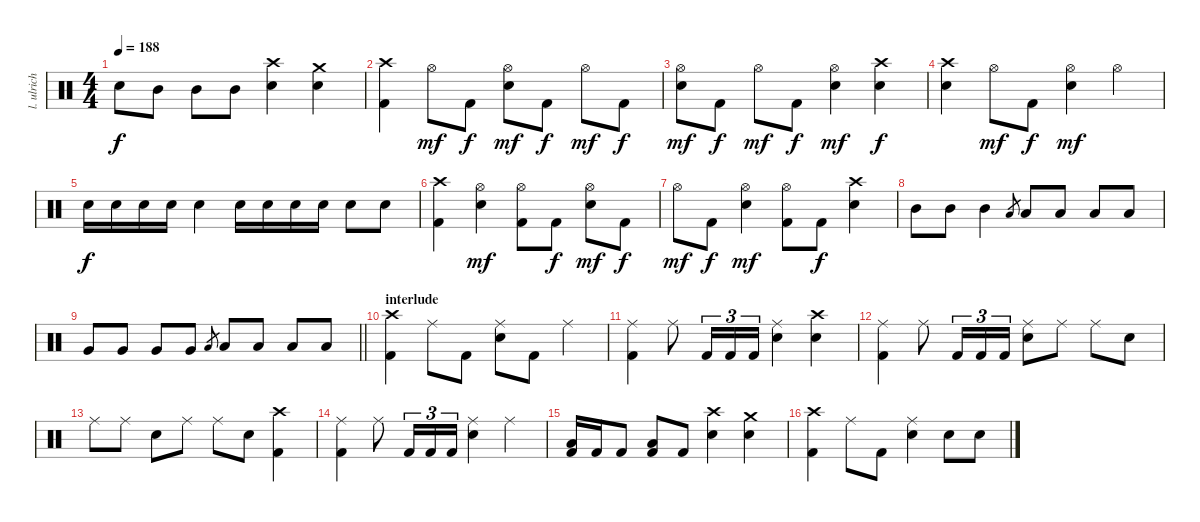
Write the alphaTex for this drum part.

\track ("l. ulrich - drums" "l. ulrich ") {instrument percussion}
\staff {score}
\articulation defaults
\ts (4 4)
\tempo 188
\clef neutral
\ks c "Snare (hit) 2".8{dy f} "Mid Tom (hit)".8 "Mid Tom (hit)".8 "Mid Tom (hit)".8
("Crash high (hit)" "Snare (hit) 2").4 ("Crash medium (hit)" "Snare (hit) 2").4 |
("Crash high (hit)" "Kick (hit) 2").4 "Hi-Hat (open)".8{dy mf} "Kick (hit) 2".8{dy f} ("Hi-Hat (open)" "Snare (hit) 2").8{dy mf} "Kick (hit) 2".8{dy f} "Hi-Hat (open)".8{dy mf} "Kick (hit) 2".8{dy f} |
("Hi-Hat (open)" "Snare (hit) 2").8{dy mf} "Kick (hit) 2".8{dy f} "Hi-Hat (open)".8{dy mf} "Kick (hit) 2".8{dy f} ("Hi-Hat (open)" "Snare (hit) 2").4{dy mf} ("Crash high (hit)" "Snare (hit) 2").4{dy f} |
("Crash high (hit)" "Snare (hit) 2").4 "Hi-Hat (open)".8{dy mf} "Kick (hit) 2".8{dy f} ("Hi-Hat (open)" "Snare (hit) 2").4{dy mf} "Hi-Hat (open)".4 |
"Snare (hit) 2".16{dy f} "Snare (hit) 2".16 "Snare (hit) 2".16 "Snare (hit) 2".16 "Snare (hit) 2".4 "Snare (hit) 2".16 "Snare (hit) 2".16 "Snare (hit) 2".16 "Snare (hit) 2".16 "Snare (hit) 2".8 "Snare (hit) 2".8 |
("Crash high (hit)" "Kick (hit) 2").4 ("Hi-Hat (open)" "Snare (hit) 2").4{dy mf} ("Hi-Hat (open)" "Kick (hit) 2").8 "Kick (hit) 2".8{dy f} ("Hi-Hat (open)" "Snare (hit) 2").8{dy mf} "Kick (hit) 2".8{dy f} |
"Hi-Hat (open)".8{dy mf} "Kick (hit) 2".8{dy f} ("Hi-Hat (open)" "Snare (hit) 2").4{dy mf} ("Hi-Hat (open)" "Kick (hit) 2").8 "Kick (hit) 2".8{dy f} ("Crash high (hit)" "Snare (hit) 2").4 |
"Mid Tom (hit)".8 "Mid Tom (hit)".8 "Mid Tom (hit)".4 "Low Tom (hit)".8{gr} "Low Tom (hit)".8 "Low Tom (hit)".8 "Low Tom (hit)".8 "Low Tom (hit)".8 |
\barLineRight lightlight "Very Low Tom (hit)".8 "Very Low Tom (hit)".8 "Very Low Tom (hit)".8 "Very Low Tom (hit)".8 "Low Floor Tom (hit)".8{gr} "Low Floor Tom (hit)".8 "Low Floor Tom (hit)".8 "Low Floor Tom (hit)".8 "Low Floor Tom (hit)".8
|
\section ("" "interlude")
("Crash high (hit)" "Kick (hit) 2").4 "Ride (middle)".8 "Kick (hit) 2".8 ("Ride (middle)" "Snare (hit) 2").8 "Kick (hit) 2".8 "Ride (middle)".4 |
("Ride (middle)" "Kick (hit) 2").4 "Ride (middle)".8 "Kick (hit) 2".16{tu (3 2)} "Kick (hit) 2".16{tu (3 2)} "Kick (hit) 2".16{tu (3 2)} ("Ride (middle)" "Snare (hit) 2").4 ("Crash high (hit)" "Snare (hit) 2").4 |
("Ride (middle)" "Kick (hit) 2").4 "Ride (middle)".8 "Kick (hit) 2".16{tu (3 2)} "Kick (hit) 2".16{tu (3 2)} "Kick (hit) 2".16{tu (3 2)} ("Ride (middle)" "Snare (hit) 2").8 "Ride (middle)".8 "Ride (middle)".8 "Snare (hit) 2".8 |
"Ride (middle)".8 "Ride (middle)".8 "Snare (hit) 2".8 "Ride (middle)".8 "Ride (middle)".8 "Snare (hit) 2".8 ("Crash high (hit)" "Kick (hit) 2").4 |
("Ride (middle)" "Kick (hit) 2").4 "Ride (middle)".8 "Kick (hit) 2".16{tu (3 2)} "Kick (hit) 2".16{tu (3 2)} "Kick (hit) 2".16{tu (3 2)} ("Ride (middle)" "Snare (hit) 2").4 "Ride (middle)".4 |
("Low Floor Tom (hit)" "Kick (hit) 2").16 "Kick (hit) 2".16 "Kick (hit) 2".8 ("Low Floor Tom (hit)" "Kick (hit) 2").8 "Kick (hit) 2".8 ("Crash high (hit)" "Snare (hit) 2").4 ("Crash medium (hit)" "Snare (hit) 2").4 |
("Crash high (hit)" "Kick (hit) 2").4 "Ride (middle)".8 "Kick (hit) 2".8 ("Ride (middle)" "Snare (hit) 2").4 "Snare (hit) 2".8 "Snare (hit) 2".8
